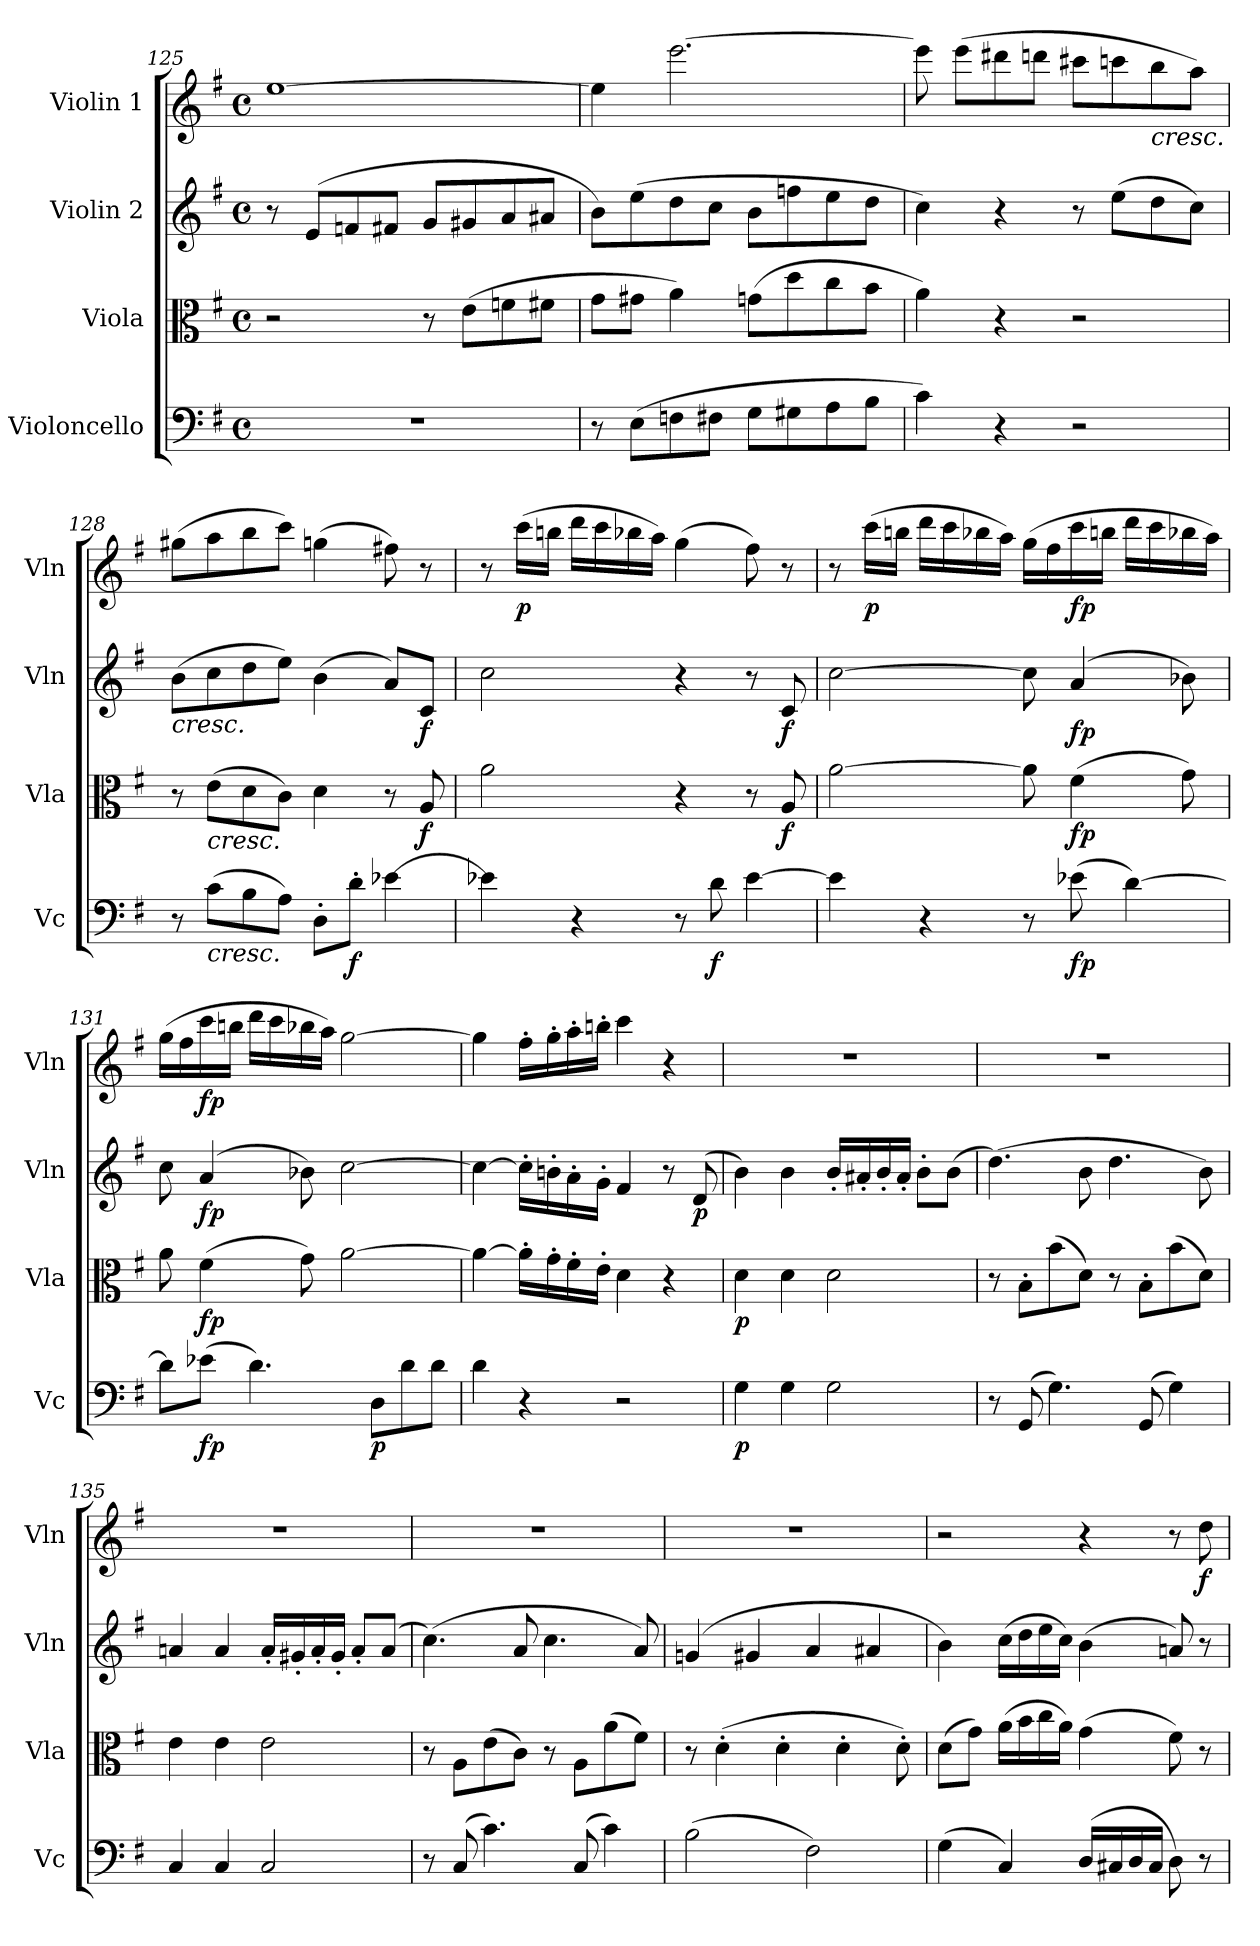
**kern	**dynam	**kern	**dynam	**kern	**dynam	**kern	**dynam
*part4	*part4	*part3	*part3	*part2	*part2	*part1	*part1
*staff4	*staff4	*staff3	*staff3	*staff2	*staff2	*staff1	*staff1
*I"Violoncello	*	*I"Viola	*	*I"Violin 2	*	*I"Violin 1	*
*I'Vc	*	*I'Vla	*	*I'Vln	*	*I'Vln	*
*clefF4	*	*clefC3	*	*clefG2	*	*clefG2	*
*k[f#]	*	*k[f#]	*	*k[f#]	*	*k[f#]	*
*M4/4	*	*M4/4	*	*M4/4	*	*M4/4	*
*met(c)	*	*met(c)	*	*met(c)	*	*met(c)	*
=125	=125	=125	=125	=125	=125	=125	=125
1r	.	2r	.	8r	.	[1ee	.
.	.	.	.	(8e/L	.	.	.
.	.	.	.	8fn/	.	.	.
.	.	.	.	8f#X/J	.	.	.
.	.	8r	.	8g/L	.	.	.
.	.	(8e\L	.	8g#X/	.	.	.
.	.	8fn\	.	8a/	.	.	.
.	.	8f#X\J	.	8a#X/J	.	.	.
=126	=126	=126	=126	=126	=126	=126	=126
8r	.	8g\L	.	8b\L)	.	4ee\]	.
(8E\L	.	8g#X\J	.	(8ee\	.	.	.
8Fn\	.	4a\)	.	8dd\	.	[2.eee\	.
8F#X\J	.	.	.	8cc\J	.	.	.
8G\L	.	(8gn\L	.	8b\L	.	.	.
8G#X\	.	8dd\	.	8ffn\	.	.	.
8A\	.	8cc\	.	8ee\	.	.	.
8B\J	.	8b\J	.	8dd\J	.	.	.
=127	=127	=127	=127	=127	=127	=127	=127
4c\)	.	4a\)	.	4cc\)	.	8eee\]	.
.	.	.	.	.	.	(8eee\L	.
4r	.	4r	.	4r	.	8ddd#X\	.
.	.	.	.	.	.	8dddn\J	.
2r	.	2r	.	8r	.	8ccc#X\L	.
.	.	.	.	(8ee\L	.	8cccn\	.
!	!	!	!	!	!	!LO:TX:b:i:t=cresc.	!
.	.	.	.	8dd\	.	8bb\	.
.	.	.	.	8cc\J)	.	8aa\J)	.
!!LO:LB:g=z
=128	=128	=128	=128	=128	=128	=128	=128
!	!	!	!	!LO:TX:b:i:t=cresc.	!	!	!
8r	.	8r	.	(8b\L	.	(8gg#X\L	.
!	!	!LO:TX:b:i:t=cresc.	!	!	!	!	!
!LO:TX:b:i:t=cresc.	!	!	!	!	!	!	!
(8c\L	.	(8e\L	.	8cc\	.	8aa\	.
8B\	.	8d\	.	8dd\	.	8bb\	.
8A\J)	.	8c\J)	.	8ee\J)	.	8ccc\J)	.
8D'\L	.	4d\	.	(4b\	.	(4ggn\	.
!	!LO:DY:b	!	!	!	!	!	!
8d'\J	f	.	.	.	.	.	.
[4e-X\	.	8r	.	8a/L)	.	8ff#X\)	.
!	!	!	!LO:DY:b	!	!LO:DY:b	!	!
.	.	8A/	f	8c/J	f	8r	.
=129	=129	=129	=129	=129	=129	=129	=129
4e-X\]	.	2a\	.	2cc\	.	8r	.
!	!	!	!	!	!	!	!LO:DY:b
.	.	.	.	.	.	(16ccc\LL	p
.	.	.	.	.	.	16bbn\JJ	.
4r	.	.	.	.	.	16ddd\LL	.
.	.	.	.	.	.	16ccc\	.
.	.	.	.	.	.	16bb-X\	.
.	.	.	.	.	.	16aa\JJ)	.
8r	.	4r	.	4r	.	(4gg\	.
!	!LO:DY:b	!	!	!	!	!	!
8d\	f	.	.	.	.	.	.
[4e-\	.	8r	.	8r	.	8ff#\)	.
!	!	!	!LO:DY:b	!	!LO:DY:b	!	!
.	.	8A/	f	8c/	f	8r	.
=130	=130	=130	=130	=130	=130	=130	=130
4e-\]	.	[2a\	.	[2cc\	.	8r	.
!	!	!	!	!	!	!	!LO:DY:b
.	.	.	.	.	.	(16ccc\LL	p
.	.	.	.	.	.	16bbn\JJ	.
4r	.	.	.	.	.	16ddd\LL	.
.	.	.	.	.	.	16ccc\	.
.	.	.	.	.	.	16bb-X\	.
.	.	.	.	.	.	16aa\JJ)	.
8r	.	8a\]	.	8cc\]	.	(16gg\LL	.
.	.	.	.	.	.	16ff#\	.
!	!LO:DY:b	!	!LO:DY:b	!	!LO:DY:b	!	!LO:DY:b
(8e-X\	fp	(4f#\	fp	(4a/	fp	16ccc\	fp
.	.	.	.	.	.	16bbn\JJ	.
[4d\)	.	.	.	.	.	16ddd\LL	.
.	.	.	.	.	.	16ccc\	.
.	.	8g\)	.	8b-X\)	.	16bb-X\	.
.	.	.	.	.	.	16aa\JJ)	.
=131	=131	=131	=131	=131	=131	=131	=131
8d\L]	.	8a\	.	8cc\	.	(16gg\LL	.
.	.	.	.	.	.	16ff#\	.
!	!LO:DY:b	!	!LO:DY:b	!	!LO:DY:b	!	!LO:DY:b
(8e-X\J	fp	(4f#\	fp	(4a/	fp	16ccc\	fp
.	.	.	.	.	.	16bbn\JJ	.
4.d\)	.	.	.	.	.	16ddd\LL	.
.	.	.	.	.	.	16ccc\	.
.	.	8g\)	.	8b-X\)	.	16bb-X\	.
.	.	.	.	.	.	16aa\JJ)	.
.	.	[2a\	.	[2cc\	.	[2gg\	.
!	!LO:DY:b	!	!	!	!	!	!
8D\L	p	.	.	.	.	.	.
8d\	.	.	.	.	.	.	.
8d\J	.	.	.	.	.	.	.
!!LO:PB:g=z
=132	=132	=132	=132	=132	=132	=132	=132
4d\	.	4a\_	.	4cc\_	.	4gg\]	.
4r	.	16a'\LL]	.	16cc'\LL]	.	16ff#'\LL	.
.	.	16g'\	.	16bn'\	.	16gg'\	.
.	.	16f#'\	.	16a'\	.	16aa'\	.
.	.	16e'\JJ	.	16g'\JJ	.	16bbn'\JJ	.
2r	.	4d\	.	4f#/	.	4ccc\	.
.	.	4r	.	8r	.	4r	.
!	!	!	!	!	!LO:DY:b	!	!
.	.	.	.	(8d/	p	.	.
=133	=133	=133	=133	=133	=133	=133	=133
!	!LO:DY:b	!	!LO:DY:b	!	!	!	!
4G\	p	4d\	p	4b\)	.	1r	.
4G\	.	4d\	.	4b\	.	.	.
2G\	.	2d\	.	16b'/LL	.	.	.
.	.	.	.	16a#X'/	.	.	.
.	.	.	.	16b'/	.	.	.
.	.	.	.	16a#'/JJ	.	.	.
.	.	.	.	8b'\L	.	.	.
.	.	.	.	(8b\J	.	.	.
!!LO:LB:g=z
=134	=134	=134	=134	=134	=134	=134	=134
8r	.	8r	.	(4.dd\)	.	1r	.
(8GG/	.	8B'\L	.	.	.	.	.
4.G\)	.	(8b\	.	.	.	.	.
.	.	8d\J)	.	8b\	.	.	.
.	.	8r	.	4.dd\	.	.	.
(8GG/	.	8B'\L	.	.	.	.	.
4G\)	.	(8b\	.	.	.	.	.
.	.	8d\J)	.	8b\)	.	.	.
=135	=135	=135	=135	=135	=135	=135	=135
4C/	.	4e\	.	4an/	.	1r	.
4C/	.	4e\	.	4a/	.	.	.
2C/	.	2e\	.	16a'/LL	.	.	.
.	.	.	.	16g#X'/	.	.	.
.	.	.	.	16a'/	.	.	.
.	.	.	.	16g#'/JJ	.	.	.
.	.	.	.	8a'/L	.	.	.
.	.	.	.	(8a/J	.	.	.
=136	=136	=136	=136	=136	=136	=136	=136
8r	.	8r	.	(4.cc\)	.	1r	.
(8C/	.	8A\L	.	.	.	.	.
4.c\)	.	(8e\	.	.	.	.	.
.	.	8c\J)	.	8a/	.	.	.
.	.	8r	.	4.cc\	.	.	.
(8C/	.	8A\L	.	.	.	.	.
4c\)	.	(8a\	.	.	.	.	.
.	.	8f#\J)	.	8a/)	.	.	.
=137	=137	=137	=137	=137	=137	=137	=137
(2B\	.	8r	.	(>4gn/	.	1r	.
.	.	(4d'\	.	.	.	.	.
.	.	.	.	4g#X/	.	.	.
.	.	4d'\	.	.	.	.	.
2F#\)	.	.	.	4a/	.	.	.
.	.	4d'\	.	.	.	.	.
.	.	.	.	4a#X/	.	.	.
.	.	8d'\)	.	.	.	.	.
=138	=138	=138	=138	=138	=138	=138	=138
(4G\	.	(8d\L	.	4b\)	.	2r	.
.	.	8g\J)	.	.	.	.	.
4C/)	.	(16a\LL	.	(16cc\LL	.	.	.
.	.	16b\	.	16dd\	.	.	.
.	.	16cc\	.	16ee\	.	.	.
.	.	16a\JJ)	.	16cc\JJ)	.	.	.
(<16D/LL	.	(4g\	.	(<4b\	.	4r	.
16C#X/	.	.	.	.	.	.	.
16D/	.	.	.	.	.	.	.
16C#/JJ	.	.	.	.	.	.	.
8D\)	.	8f#\)	.	8an/)	.	8r	.
!	!	!	!	!	!	!	!LO:DY:b
8r	.	8r	.	8r	.	8dd\	f
=	=	=	=	=	=	=	=
*-	*-	*-	*-	*-	*-	*-	*-
